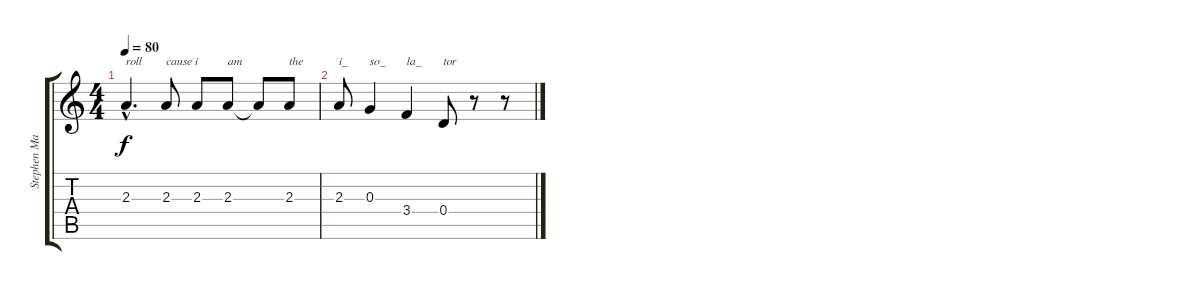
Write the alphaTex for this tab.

\track ("Stephen Malkmus" "Stephen Ma") {instrument synthbass1}
\staff {score tabs}
\tuning (E4 B3 G3 D3 A2 E2) {hide}
\ts (4 4)
\tempo 80
\clef g2
\ks c
2.3{hac}.4{d txt "roll" dy f} 2.3.8{txt "cause i"} 2.3.8 2.3.8{txt "am"} 2.3{t}.8 2.3.8{txt "the"} |
2.3.8{txt "i_"} 0.3.4{txt "so_"} 3.4.4{txt "la_"} 0.4.8{txt "tor"} r.8 r.8
